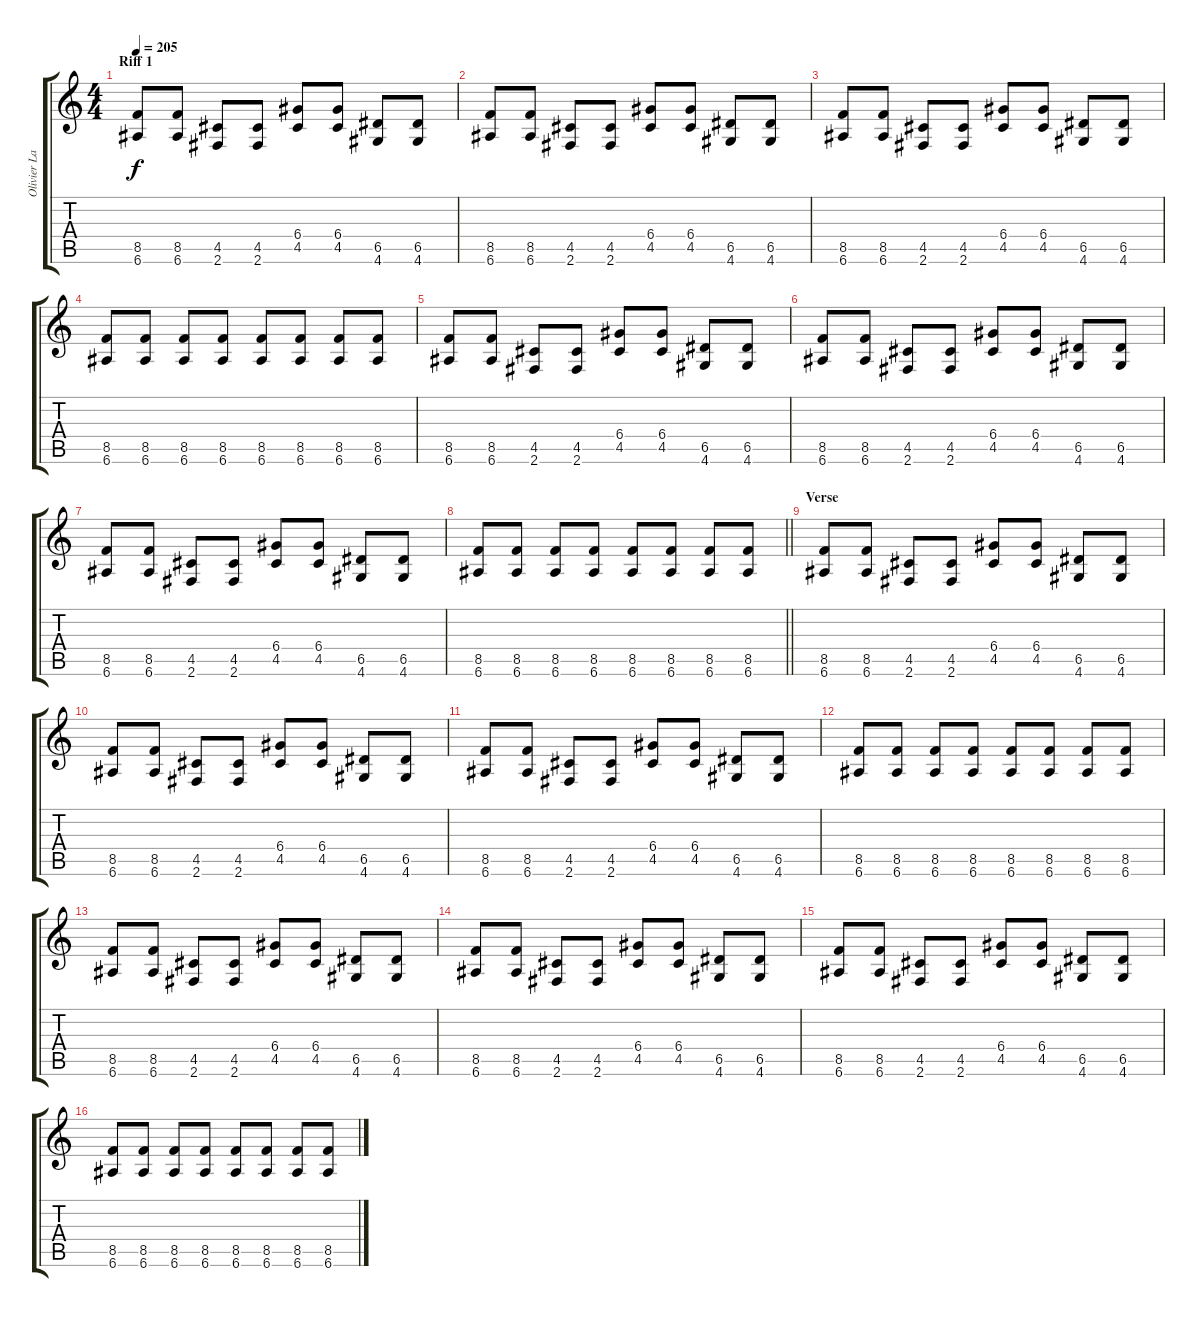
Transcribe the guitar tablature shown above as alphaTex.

\track ("Olivier Lavoie" "Olivier La") {instrument overdrivenguitar}
\staff {score tabs}
\tuning (E4 B3 G3 D3 A2 E2) {hide}
\ts (4 4)
\section ("" "Riff 1")
\tempo 205
\clef g2
\ks c
(8.5 6.6).8{dy f} (8.5 6.6).8 (4.5 2.6).8 (4.5 2.6).8 (6.4 4.5).8 (6.4 4.5).8 (6.5 4.6).8 (6.5 4.6).8 |
(8.5 6.6).8 (8.5 6.6).8 (4.5 2.6).8 (4.5 2.6).8 (6.4 4.5).8 (6.4 4.5).8 (6.5 4.6).8 (6.5 4.6).8 |
(8.5 6.6).8 (8.5 6.6).8 (4.5 2.6).8 (4.5 2.6).8 (6.4 4.5).8 (6.4 4.5).8 (6.5 4.6).8 (6.5 4.6).8 |
(8.5 6.6).8 (8.5 6.6).8 (8.5 6.6).8 (8.5 6.6).8 (8.5 6.6).8 (8.5 6.6).8 (8.5 6.6).8 (8.5 6.6).8 |
(8.5 6.6).8 (8.5 6.6).8 (4.5 2.6).8 (4.5 2.6).8 (6.4 4.5).8 (6.4 4.5).8 (6.5 4.6).8 (6.5 4.6).8 |
(8.5 6.6).8 (8.5 6.6).8 (4.5 2.6).8 (4.5 2.6).8 (6.4 4.5).8 (6.4 4.5).8 (6.5 4.6).8 (6.5 4.6).8 |
(8.5 6.6).8 (8.5 6.6).8 (4.5 2.6).8 (4.5 2.6).8 (6.4 4.5).8 (6.4 4.5).8 (6.5 4.6).8 (6.5 4.6).8 |
\barLineRight lightlight
(8.5 6.6).8 (8.5 6.6).8 (8.5 6.6).8 (8.5 6.6).8 (8.5 6.6).8 (8.5 6.6).8 (8.5 6.6).8 (8.5 6.6).8 |
\section ("" "Verse")
(8.5 6.6).8 (8.5 6.6).8 (4.5 2.6).8 (4.5 2.6).8 (6.4 4.5).8 (6.4 4.5).8 (6.5 4.6).8 (6.5 4.6).8 |
(8.5 6.6).8 (8.5 6.6).8 (4.5 2.6).8 (4.5 2.6).8 (6.4 4.5).8 (6.4 4.5).8 (6.5 4.6).8 (6.5 4.6).8 |
(8.5 6.6).8 (8.5 6.6).8 (4.5 2.6).8 (4.5 2.6).8 (6.4 4.5).8 (6.4 4.5).8 (6.5 4.6).8 (6.5 4.6).8 |
(8.5 6.6).8 (8.5 6.6).8 (8.5 6.6).8 (8.5 6.6).8 (8.5 6.6).8 (8.5 6.6).8 (8.5 6.6).8 (8.5 6.6).8 |
(8.5 6.6).8 (8.5 6.6).8 (4.5 2.6).8 (4.5 2.6).8 (6.4 4.5).8 (6.4 4.5).8 (6.5 4.6).8 (6.5 4.6).8 |
(8.5 6.6).8 (8.5 6.6).8 (4.5 2.6).8 (4.5 2.6).8 (6.4 4.5).8 (6.4 4.5).8 (6.5 4.6).8 (6.5 4.6).8 |
(8.5 6.6).8 (8.5 6.6).8 (4.5 2.6).8 (4.5 2.6).8 (6.4 4.5).8 (6.4 4.5).8 (6.5 4.6).8 (6.5 4.6).8 |
(8.5 6.6).8 (8.5 6.6).8 (8.5 6.6).8 (8.5 6.6).8 (8.5 6.6).8 (8.5 6.6).8 (8.5 6.6).8 (8.5 6.6).8
